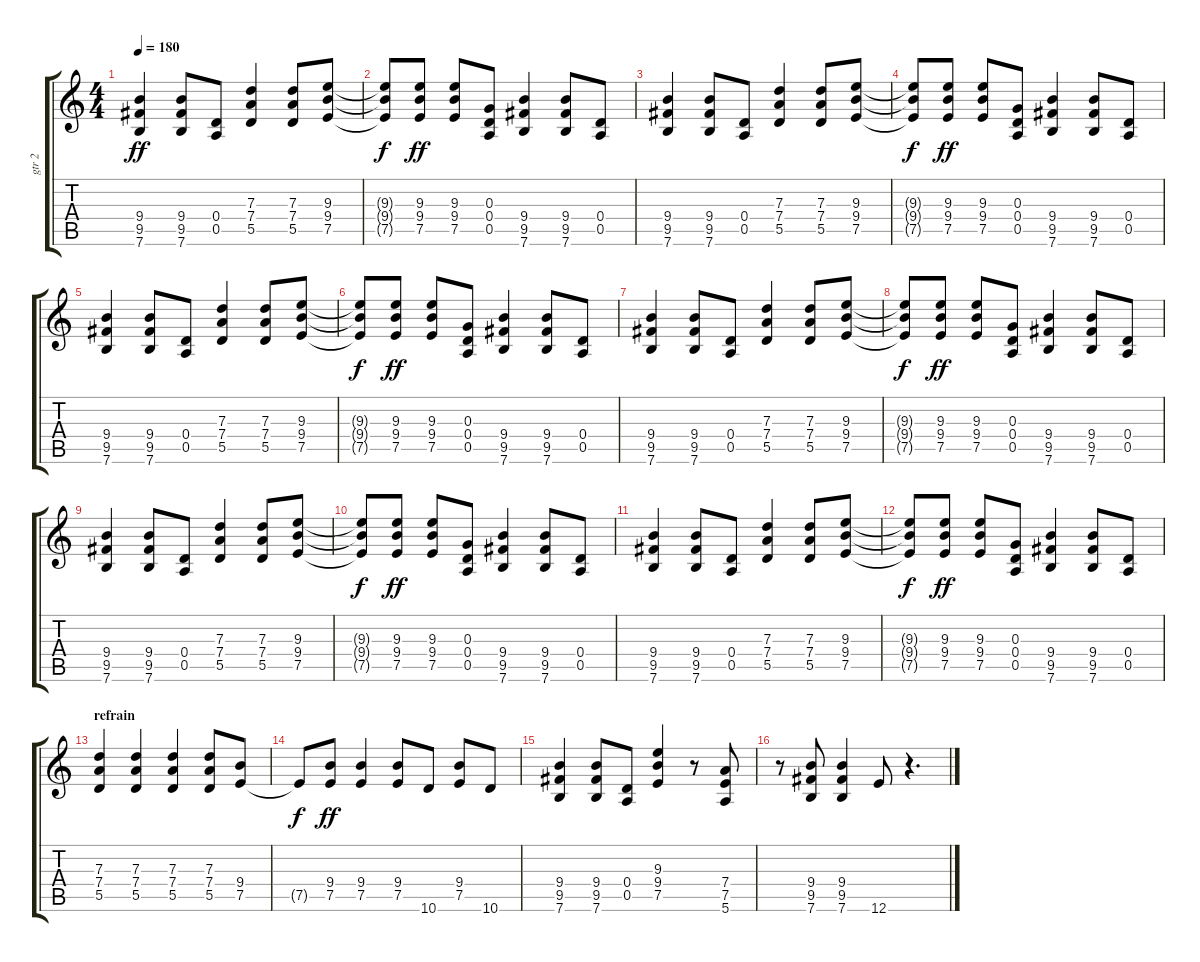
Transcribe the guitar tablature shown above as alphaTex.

\track ("gtr 2" "gtr 2") {instrument overdrivenguitar}
\staff {score tabs}
\tuning (E4 B3 G3 D3 A2 E2) {hide}
\ts (4 4)
\tempo 180
\clef g2
\ks c
(9.4 9.5 7.6).4{dy ff} (9.4 9.5 7.6).8 (0.4 0.5).8 (7.3 7.4 5.5).4 (7.3 7.4 5.5).8 (9.3 9.4 7.5).8 |
(9.3{t} 9.4{t} 7.5{t}).8{dy f} (9.3 9.4 7.5).8{dy ff} (9.3 9.4 7.5).8 (0.3 0.4 0.5).8 (9.4 9.5 7.6).4 (9.4 9.5 7.6).8 (0.4 0.5).8 |
(9.4 9.5 7.6).4 (9.4 9.5 7.6).8 (0.4 0.5).8 (7.3 7.4 5.5).4 (7.3 7.4 5.5).8 (9.3 9.4 7.5).8 |
(9.3{t} 9.4{t} 7.5{t}).8{dy f} (9.3 9.4 7.5).8{dy ff} (9.3 9.4 7.5).8 (0.3 0.4 0.5).8 (9.4 9.5 7.6).4 (9.4 9.5 7.6).8 (0.4 0.5).8 |
(9.4 9.5 7.6).4 (9.4 9.5 7.6).8 (0.4 0.5).8 (7.3 7.4 5.5).4 (7.3 7.4 5.5).8 (9.3 9.4 7.5).8 |
(9.3{t} 9.4{t} 7.5{t}).8{dy f} (9.3 9.4 7.5).8{dy ff} (9.3 9.4 7.5).8 (0.3 0.4 0.5).8 (9.4 9.5 7.6).4 (9.4 9.5 7.6).8 (0.4 0.5).8 |
(9.4 9.5 7.6).4 (9.4 9.5 7.6).8 (0.4 0.5).8 (7.3 7.4 5.5).4 (7.3 7.4 5.5).8 (9.3 9.4 7.5).8 |
(9.3{t} 9.4{t} 7.5{t}).8{dy f} (9.3 9.4 7.5).8{dy ff} (9.3 9.4 7.5).8 (0.3 0.4 0.5).8 (9.4 9.5 7.6).4 (9.4 9.5 7.6).8 (0.4 0.5).8 |
(9.4 9.5 7.6).4 (9.4 9.5 7.6).8 (0.4 0.5).8 (7.3 7.4 5.5).4 (7.3 7.4 5.5).8 (9.3 9.4 7.5).8 |
(9.3{t} 9.4{t} 7.5{t}).8{dy f} (9.3 9.4 7.5).8{dy ff} (9.3 9.4 7.5).8 (0.3 0.4 0.5).8 (9.4 9.5 7.6).4 (9.4 9.5 7.6).8 (0.4 0.5).8 |
(9.4 9.5 7.6).4 (9.4 9.5 7.6).8 (0.4 0.5).8 (7.3 7.4 5.5).4 (7.3 7.4 5.5).8 (9.3 9.4 7.5).8 |
(9.3{t} 9.4{t} 7.5{t}).8{dy f} (9.3 9.4 7.5).8{dy ff} (9.3 9.4 7.5).8 (0.3 0.4 0.5).8 (9.4 9.5 7.6).4 (9.4 9.5 7.6).8 (0.4 0.5).8 |
\section ("" "refrain")
(7.3 7.4 5.5).4 (7.3 7.4 5.5).4 (7.3 7.4 5.5).4 (7.3 7.4 5.5).8 (9.4 7.5).8 |
7.5{t}.8{dy f} (9.4 7.5).8{dy ff} (9.4 7.5).4 (9.4 7.5).8 10.6.8 (9.4 7.5).8 10.6.8 |
(9.4 9.5 7.6).4 (9.4 9.5 7.6).8 (0.4 0.5).8 (9.3 9.4 7.5).4 r.8 (7.4 7.5 5.6).8 |
r.8 (9.4 9.5 7.6).8 (9.4 9.5 7.6).4 12.6.8 r.4{d}
